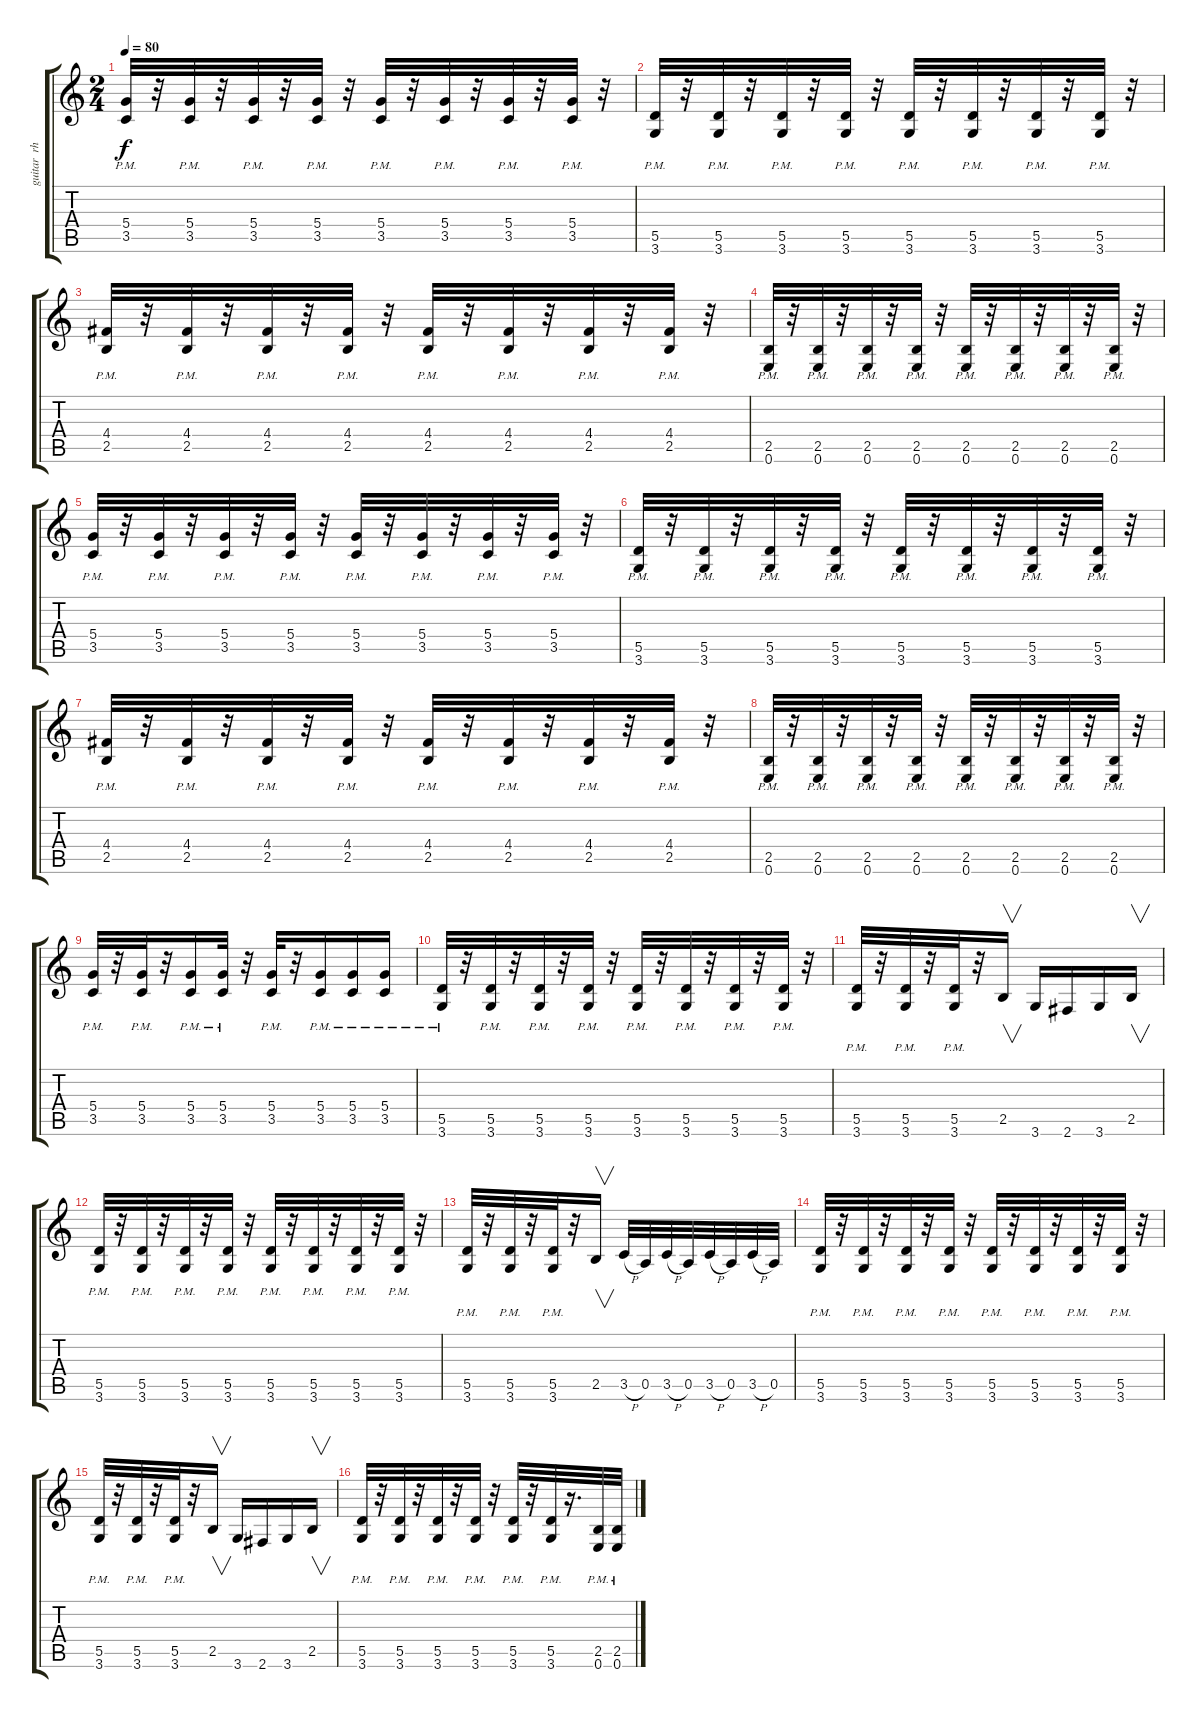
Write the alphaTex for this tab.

\track ("guitar  rhythm  left" "guitar  rh") {instrument distortionguitar}
\staff {score tabs}
\tuning (E4 B3 G3 D3 A2 E2) {hide}
\ts (2 4)
\tempo 80
\clef g2
\ks c
(5.4{pm} 3.5{pm}).32{dy f} r.32 (5.4{pm} 3.5{pm}).32 r.32 (5.4{pm} 3.5{pm}).32 r.32 (5.4{pm} 3.5{pm}).32 r.32 (5.4{pm} 3.5{pm}).32 r.32 (5.4{pm} 3.5{pm}).32 r.32 (5.4{pm} 3.5{pm}).32 r.32 (5.4{pm} 3.5{pm}).32 r.32 |
(5.5{pm} 3.6{pm}).32 r.32 (5.5{pm} 3.6{pm}).32 r.32 (5.5{pm} 3.6{pm}).32 r.32 (5.5{pm} 3.6{pm}).32 r.32 (5.5{pm} 3.6{pm}).32 r.32 (5.5{pm} 3.6{pm}).32 r.32 (5.5{pm} 3.6{pm}).32 r.32 (5.5{pm} 3.6{pm}).32 r.32 |
(4.4{pm} 2.5{pm}).32 r.32 (4.4{pm} 2.5{pm}).32 r.32 (4.4{pm} 2.5{pm}).32 r.32 (4.4{pm} 2.5{pm}).32 r.32 (4.4{pm} 2.5{pm}).32 r.32 (4.4{pm} 2.5{pm}).32 r.32 (4.4{pm} 2.5{pm}).32 r.32 (4.4{pm} 2.5{pm}).32 r.32 |
(2.5{pm} 0.6{pm}).32 r.32 (2.5{pm} 0.6{pm}).32 r.32 (2.5{pm} 0.6{pm}).32 r.32 (2.5{pm} 0.6{pm}).32 r.32 (2.5{pm} 0.6{pm}).32 r.32 (2.5{pm} 0.6{pm}).32 r.32 (2.5{pm} 0.6{pm}).32 r.32 (2.5{pm} 0.6{pm}).32 r.32 |
(5.4{pm} 3.5{pm}).32 r.32 (5.4{pm} 3.5{pm}).32 r.32 (5.4{pm} 3.5{pm}).32 r.32 (5.4{pm} 3.5{pm}).32 r.32 (5.4{pm} 3.5{pm}).32 r.32 (5.4{pm} 3.5{pm}).32 r.32 (5.4{pm} 3.5{pm}).32 r.32 (5.4{pm} 3.5{pm}).32 r.32 |
(5.5{pm} 3.6{pm}).32 r.32 (5.5{pm} 3.6{pm}).32 r.32 (5.5{pm} 3.6{pm}).32 r.32 (5.5{pm} 3.6{pm}).32 r.32 (5.5{pm} 3.6{pm}).32 r.32 (5.5{pm} 3.6{pm}).32 r.32 (5.5{pm} 3.6{pm}).32 r.32 (5.5{pm} 3.6{pm}).32 r.32 |
(4.4{pm} 2.5{pm}).32 r.32 (4.4{pm} 2.5{pm}).32 r.32 (4.4{pm} 2.5{pm}).32 r.32 (4.4{pm} 2.5{pm}).32 r.32 (4.4{pm} 2.5{pm}).32 r.32 (4.4{pm} 2.5{pm}).32 r.32 (4.4{pm} 2.5{pm}).32 r.32 (4.4{pm} 2.5{pm}).32 r.32 |
(2.5{pm} 0.6{pm}).32 r.32 (2.5{pm} 0.6{pm}).32 r.32 (2.5{pm} 0.6{pm}).32 r.32 (2.5{pm} 0.6{pm}).32 r.32 (2.5{pm} 0.6{pm}).32 r.32 (2.5{pm} 0.6{pm}).32 r.32 (2.5{pm} 0.6{pm}).32 r.32 (2.5{pm} 0.6{pm}).32 r.32 |
(5.4{pm} 3.5{pm}).32 r.32 (5.4{pm} 3.5{pm}).32 r.32 (5.4 3.5{pm}).16 (5.4{pm} 3.5{pm}).32 r.32 (5.4{pm} 3.5{pm}).32 r.32 (5.4 3.5{pm}).16 (5.4 3.5{pm}).16 (5.4 3.5{pm}).16 |
(5.5{pm} 3.6{pm}).32 r.32 (5.5{pm} 3.6{pm}).32 r.32 (5.5{pm} 3.6{pm}).32 r.32 (5.5{pm} 3.6{pm}).32 r.32 (5.5{pm} 3.6{pm}).32 r.32 (5.5{pm} 3.6{pm}).32 r.32 (5.5{pm} 3.6{pm}).32 r.32 (5.5{pm} 3.6{pm}).32 r.32 |
(5.5{pm} 3.6{pm}).32 r.32 (5.5{pm} 3.6{pm}).32 r.32 (5.5{pm} 3.6{pm}).32 r.32 2.5.16{v} 3.6.16 2.6.16 3.6.16 2.5.16{v} |
(5.5{pm} 3.6{pm}).32 r.32 (5.5{pm} 3.6{pm}).32 r.32 (5.5{pm} 3.6{pm}).32 r.32 (5.5{pm} 3.6{pm}).32 r.32 (5.5{pm} 3.6{pm}).32 r.32 (5.5{pm} 3.6{pm}).32 r.32 (5.5{pm} 3.6{pm}).32 r.32 (5.5{pm} 3.6{pm}).32 r.32 |
(5.5{pm} 3.6{pm}).32 r.32 (5.5{pm} 3.6{pm}).32 r.32 (5.5{pm} 3.6{pm}).32 r.32 2.5.16{v} 3.5{h}.32 0.5.32 3.5{h}.32 0.5.32 3.5{h}.32 0.5.32 3.5{h}.32 0.5.32 |
(5.5{pm} 3.6{pm}).32 r.32 (5.5{pm} 3.6{pm}).32 r.32 (5.5{pm} 3.6{pm}).32 r.32 (5.5{pm} 3.6{pm}).32 r.32 (5.5{pm} 3.6{pm}).32 r.32 (5.5{pm} 3.6{pm}).32 r.32 (5.5{pm} 3.6{pm}).32 r.32 (5.5{pm} 3.6{pm}).32 r.32 |
(5.5{pm} 3.6{pm}).32 r.32 (5.5{pm} 3.6{pm}).32 r.32 (5.5{pm} 3.6{pm}).32 r.32 2.5.16{v} 3.6.16 2.6.16 3.6.16 2.5.16{v} |
(5.5{pm} 3.6{pm}).32 r.32 (5.5{pm} 3.6{pm}).32 r.32 (5.5{pm} 3.6{pm}).32 r.32 (5.5{pm} 3.6{pm}).32 r.32 (5.5{pm} 3.6{pm}).32 r.32 (5.5{pm} 3.6{pm}).32 r.16{d} (2.5{pm} 0.6{pm}).32 (2.5{pm} 0.6{pm}).32
